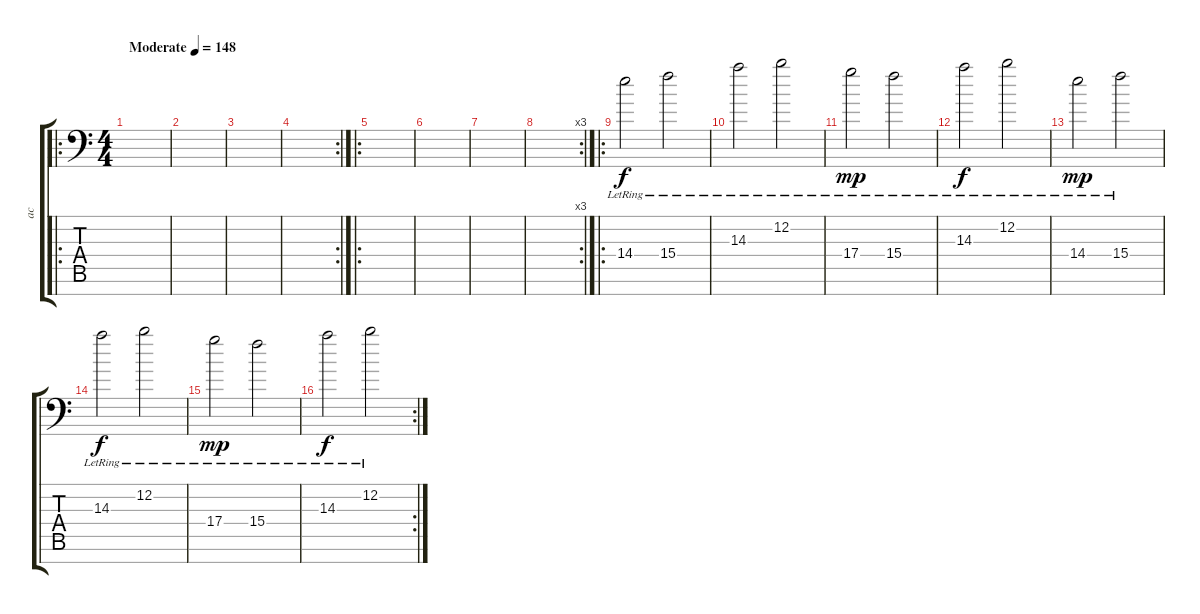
\track ("ac" "ac") {instrument distortionguitar}
\staff {score tabs}
\tuning (E4 B3 G3 D3 A2 E2 A1) {hide}
\ro
\ts (4 4)
\tempo (148 "Moderate")
\clef f4
\ks c
|
|
|
\rc 2
|
\ro
|
|
|
\rc 3
|
\ro
14.4{lr}.2{instrument acousticguitarsteel} 15.4{lr}.2 |
14.3{lr}.2{dy f} 12.2{lr}.2 |
17.4{lr}.2{dy mp instrument acousticguitarsteel} 15.4{lr}.2 |
14.3{lr}.2{dy f} 12.2{lr}.2 |
14.4{lr}.2{dy mp instrument acousticguitarsteel} 15.4{lr}.2 |
14.3{lr}.2{dy f} 12.2{lr}.2 |
17.4{lr}.2{dy mp instrument acousticguitarsteel} 15.4{lr}.2 |
\rc 2
14.3{lr}.2{dy f} 12.2{lr}.2
